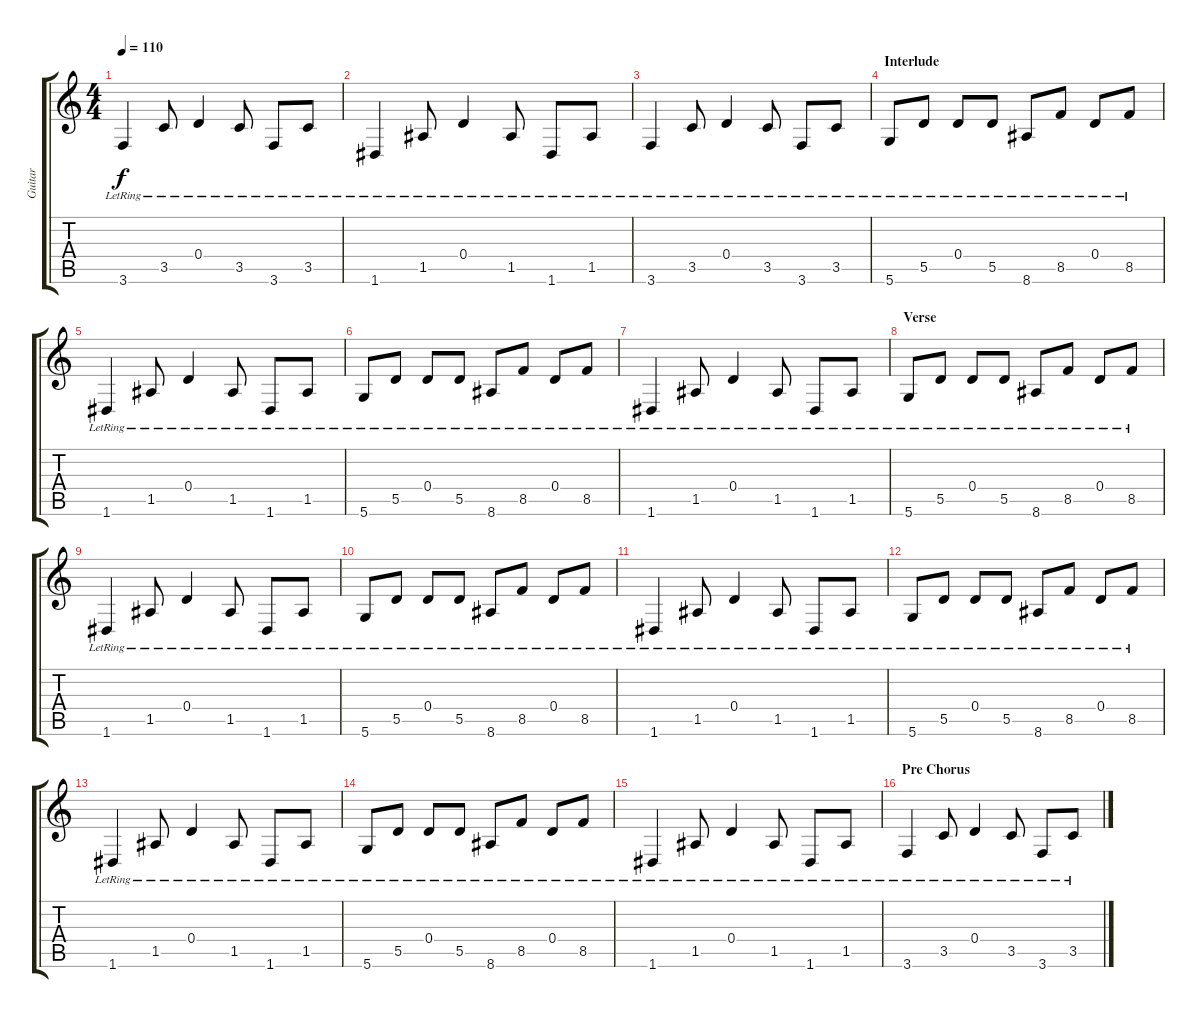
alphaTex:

\track ("Guitar" "Guitar") {instrument electricguitarjazz}
\staff {score tabs}
\tuning (E4 B3 G3 D3 A2 D2) {hide}
\ts (4 4)
\tempo 110
\clef g2
\ks c
3.6{lr}.4{dy f} 3.5{lr}.8 0.4{lr}.4 3.5{lr}.8 3.6{lr}.8 3.5{lr}.8 |
1.6{lr}.4 1.5{lr}.8 0.4{lr}.4 1.5{lr}.8 1.6{lr}.8 1.5{lr}.8 |
3.6{lr}.4 3.5{lr}.8 0.4{lr}.4 3.5{lr}.8 3.6{lr}.8 3.5{lr}.8 |
\section ("" "Interlude")
5.6{lr}.8 5.5{lr}.8 0.4{lr}.8 5.5{lr}.8 8.6{lr}.8 8.5{lr}.8 0.4{lr}.8 8.5{lr}.8 |
1.6{lr}.4 1.5{lr}.8 0.4{lr}.4 1.5{lr}.8 1.6{lr}.8 1.5{lr}.8 |
5.6{lr}.8 5.5{lr}.8 0.4{lr}.8 5.5{lr}.8 8.6{lr}.8 8.5{lr}.8 0.4{lr}.8 8.5{lr}.8 |
1.6{lr}.4 1.5{lr}.8 0.4{lr}.4 1.5{lr}.8 1.6{lr}.8 1.5{lr}.8 |
\section ("" "Verse")
5.6{lr}.8 5.5{lr}.8 0.4{lr}.8 5.5{lr}.8 8.6{lr}.8 8.5{lr}.8 0.4{lr}.8 8.5{lr}.8 |
1.6{lr}.4 1.5{lr}.8 0.4{lr}.4 1.5{lr}.8 1.6{lr}.8 1.5{lr}.8 |
5.6{lr}.8 5.5{lr}.8 0.4{lr}.8 5.5{lr}.8 8.6{lr}.8 8.5{lr}.8 0.4{lr}.8 8.5{lr}.8 |
1.6{lr}.4 1.5{lr}.8 0.4{lr}.4 1.5{lr}.8 1.6{lr}.8 1.5{lr}.8 |
5.6{lr}.8 5.5{lr}.8 0.4{lr}.8 5.5{lr}.8 8.6{lr}.8 8.5{lr}.8 0.4{lr}.8 8.5{lr}.8 |
1.6{lr}.4 1.5{lr}.8 0.4{lr}.4 1.5{lr}.8 1.6{lr}.8 1.5{lr}.8 |
5.6{lr}.8 5.5{lr}.8 0.4{lr}.8 5.5{lr}.8 8.6{lr}.8 8.5{lr}.8 0.4{lr}.8 8.5{lr}.8 |
1.6{lr}.4 1.5{lr}.8 0.4{lr}.4 1.5{lr}.8 1.6{lr}.8 1.5{lr}.8 |
\section ("" "Pre Chorus")
3.6{lr}.4 3.5{lr}.8 0.4{lr}.4 3.5{lr}.8 3.6{lr}.8 3.5{lr}.8
